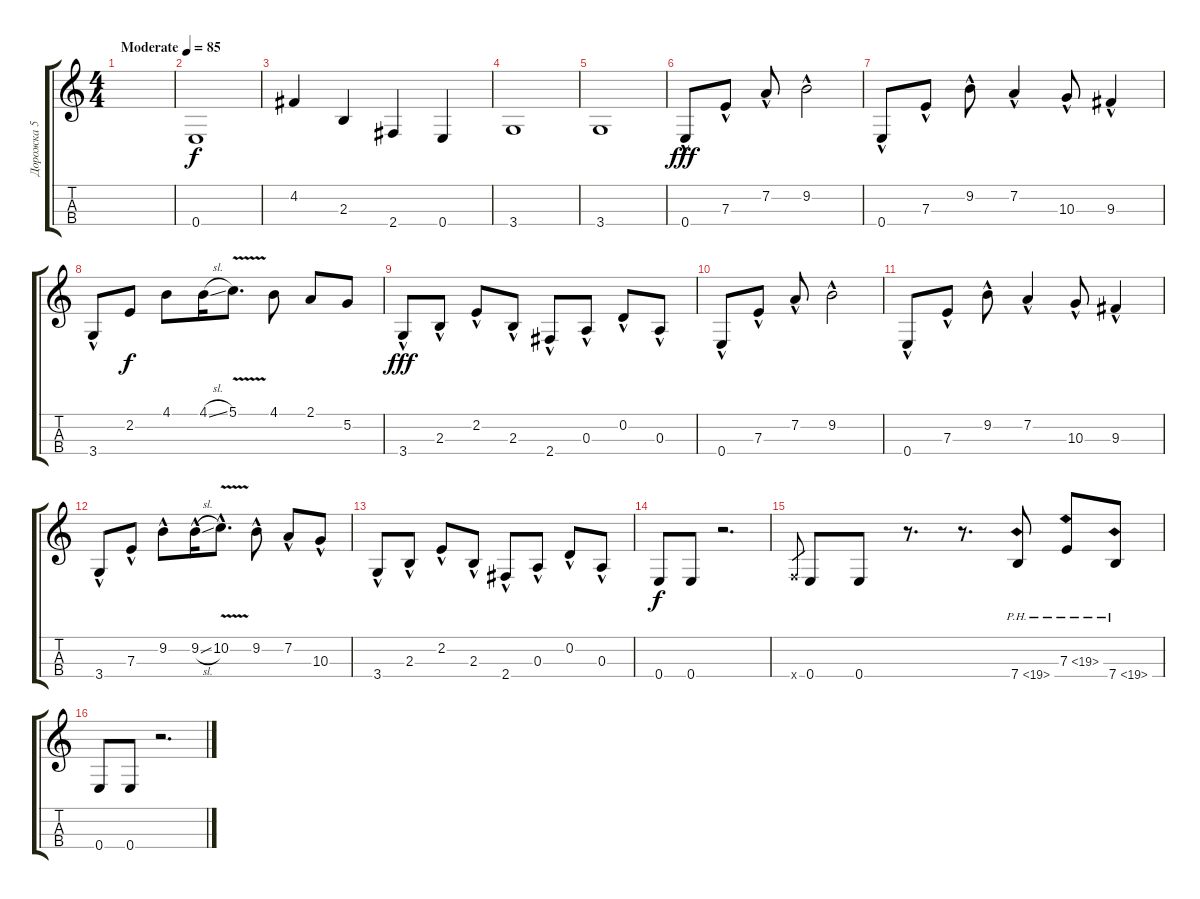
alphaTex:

\track ("Дорожка 5" "Дорожка 5") {instrument slapbass2}
\staff {score tabs}
\tuning (G3 D3 A2 E2) {hide}
\ts (4 4)
\tempo (85 "Moderate")
\clef g2
\ks c
|
0.4.1 |
4.2.4{volume 11} 2.3.4 2.4.4 0.4.4 |
3.4.1{volume 16} |
3.4.1 |
0.4{hac}.8{dy fff volume 16} 7.3{hac}.8 7.2{hac}.8 9.2{hac}.2 |
0.4{hac}.8 7.3{hac}.8 9.2{hac}.8 7.2{hac}.4 10.3{hac}.8 9.3{hac}.4 |
3.4{hac}.8 2.2.8{dy f} 4.1.8 4.1{sl}.16 5.1{v}.8{d} 4.1.8 2.1.8 5.2.8 |
3.4{hac}.8{dy fff} 2.3{hac}.8 2.2{hac}.8 2.3{hac}.8 2.4{hac}.8 0.3{hac}.8 0.2{hac}.8 0.3{hac}.8 |
0.4{hac}.8{volume 16} 7.3{hac}.8 7.2{hac}.8 9.2{hac}.2 |
0.4{hac}.8 7.3{hac}.8 9.2{hac}.8 7.2{hac}.4 10.3{hac}.8 9.3{hac}.4 |
3.4{hac}.8 7.3{hac}.8 9.2{hac}.8 9.2{sl hac}.16 10.2{v hac}.8{d} 9.2{hac}.8 7.2{hac}.8 10.3{hac}.8 |
3.4{hac}.8 2.3{hac}.8 2.2{hac}.8 2.3{hac}.8 2.4{hac}.8 0.3{hac}.8 0.2{hac}.8 0.3{hac}.8 |
0.4.8{dy f} 0.4.8 r.2{d} |
1.4{x}.8{gr} 0.4.8 0.4.8 r.8{d} r.8{d} 7.4{ph 12}.8 7.3{ph 12}.8 7.4{ph 12}.8 |
0.4.8 0.4.8 r.2{d}
